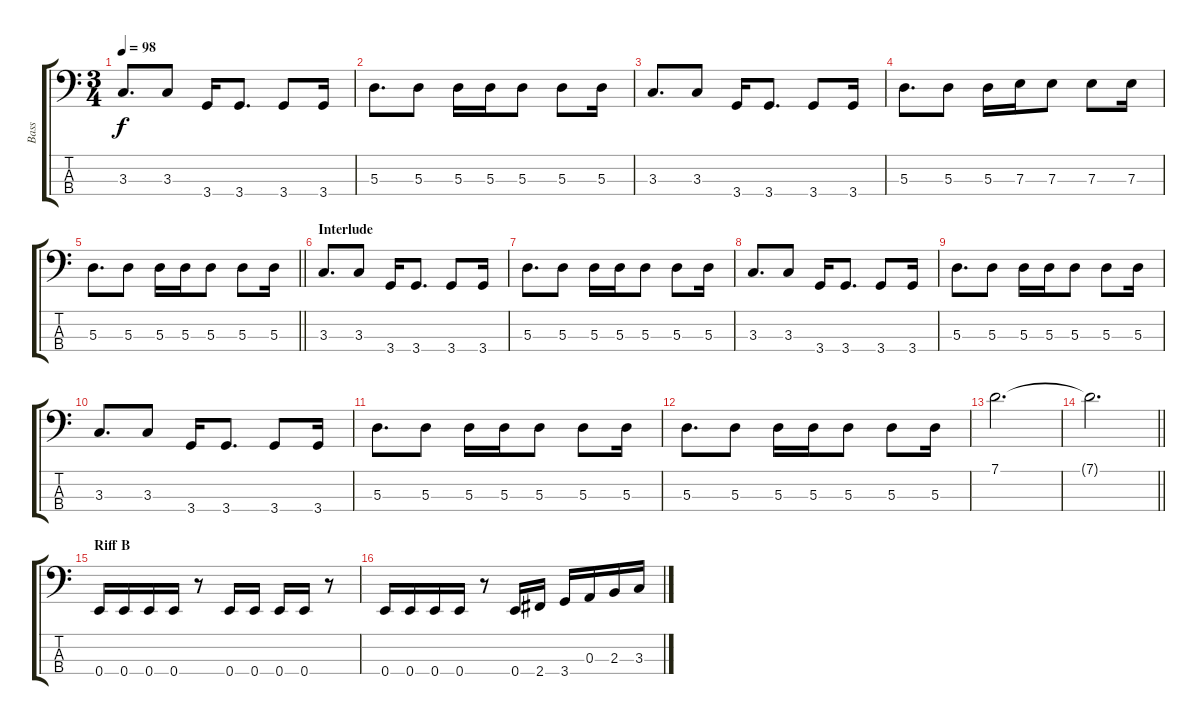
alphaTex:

\track ("Bass" "Bass") {instrument electricbassfinger}
\staff {score tabs}
\tuning (G2 D2 A1 E1) {hide}
\ts (3 4)
\tempo 98
\clef f4
\ks c
3.3.8{d dy f} 3.3.8 3.4.16 3.4.8{d} 3.4.8 3.4.16 |
5.3.8{d} 5.3.8 5.3.16 5.3.16 5.3.8 5.3.8 5.3.16 |
3.3.8{d} 3.3.8 3.4.16 3.4.8{d} 3.4.8 3.4.16 |
5.3.8{d} 5.3.8 5.3.16 7.3.16 7.3.8 7.3.8 7.3.16 |
\barLineRight lightlight
5.3.8{d} 5.3.8 5.3.16 5.3.16 5.3.8 5.3.8 5.3.16 |
\section ("" "Interlude")
3.3.8{d} 3.3.8 3.4.16 3.4.8{d} 3.4.8 3.4.16 |
5.3.8{d} 5.3.8 5.3.16 5.3.16 5.3.8 5.3.8 5.3.16 |
3.3.8{d} 3.3.8 3.4.16 3.4.8{d} 3.4.8 3.4.16 |
5.3.8{d} 5.3.8 5.3.16 5.3.16 5.3.8 5.3.8 5.3.16 |
3.3.8{d} 3.3.8 3.4.16 3.4.8{d} 3.4.8 3.4.16 |
5.3.8{d} 5.3.8 5.3.16 5.3.16 5.3.8 5.3.8 5.3.16 |
5.3.8{d} 5.3.8 5.3.16 5.3.16 5.3.8 5.3.8 5.3.16 |
7.1.2{d} |
\barLineRight lightlight
7.1{t}.2{d} |
\section ("" "Riff B")
0.4.16 0.4.16 0.4.16 0.4.16 r.8 0.4.16 0.4.16 0.4.16 0.4.16 r.8 |
0.4.16 0.4.16 0.4.16 0.4.16 r.8 0.4.16 2.4.16 3.4.16 0.3.16 2.3.16 3.3.16
